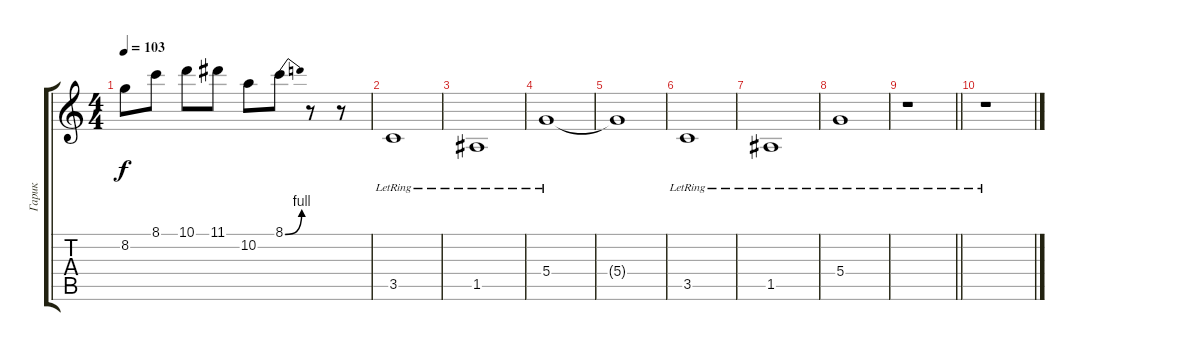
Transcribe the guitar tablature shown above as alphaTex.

\track ("Гарик" "Гарик") {instrument distortionguitar}
\staff {score tabs}
\tuning (E4 B3 G3 D3 A2 E2) {hide}
\ts (4 4)
\tempo 103
\clef g2
\ks c
8.2.8{dy f} 8.1.8 10.1.8 11.1.8 10.2.8 8.1{be (bend 0 0 60 4)}.8 r.8 r.8 |
3.5{lr}.1 |
1.5{lr}.1 |
5.4{lr}.1 |
5.4{t}.1 |
3.5{lr}.1 |
1.5{lr}.1 |
5.4{lr}.1 |
\barLineRight lightlight
r.1 |
r.1
